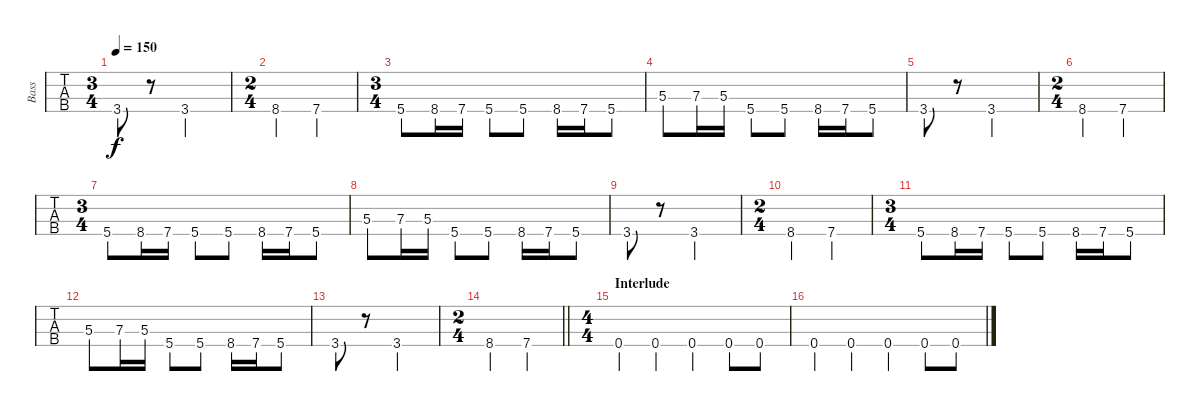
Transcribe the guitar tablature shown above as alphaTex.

\track ("Bass" "Bass") {instrument synthbass2}
\staff {tabs}
\tuning (F2 C2 G1 D1) {hide}
\ts (3 4)
\tempo 150
\clef f4
\ks c
3.4.8{dy f} r.8 3.4.2 |
\ts (2 4)
8.4.4 7.4.4 |
\ts (3 4)
5.4.8 8.4.16 7.4.16 5.4.8 5.4.8 8.4.16 7.4.16 5.4.8 |
5.3.8 7.3.16 5.3.16 5.4.8 5.4.8 8.4.16 7.4.16 5.4.8 |
3.4.8 r.8 3.4.2 |
\ts (2 4)
8.4.4 7.4.4 |
\ts (3 4)
5.4.8 8.4.16 7.4.16 5.4.8 5.4.8 8.4.16 7.4.16 5.4.8 |
5.3.8 7.3.16 5.3.16 5.4.8 5.4.8 8.4.16 7.4.16 5.4.8 |
3.4.8 r.8 3.4.2 |
\ts (2 4)
8.4.4 7.4.4 |
\ts (3 4)
5.4.8 8.4.16 7.4.16 5.4.8 5.4.8 8.4.16 7.4.16 5.4.8 |
5.3.8 7.3.16 5.3.16 5.4.8 5.4.8 8.4.16 7.4.16 5.4.8 |
3.4.8 r.8 3.4.2 |
\ts (2 4)
\barLineRight lightlight
8.4.4 7.4.4 |
\ts (4 4)
\section ("" "Interlude")
0.4.4 0.4.4 0.4.4 0.4.8 0.4.8 |
0.4.4 0.4.4 0.4.4 0.4.8 0.4.8
